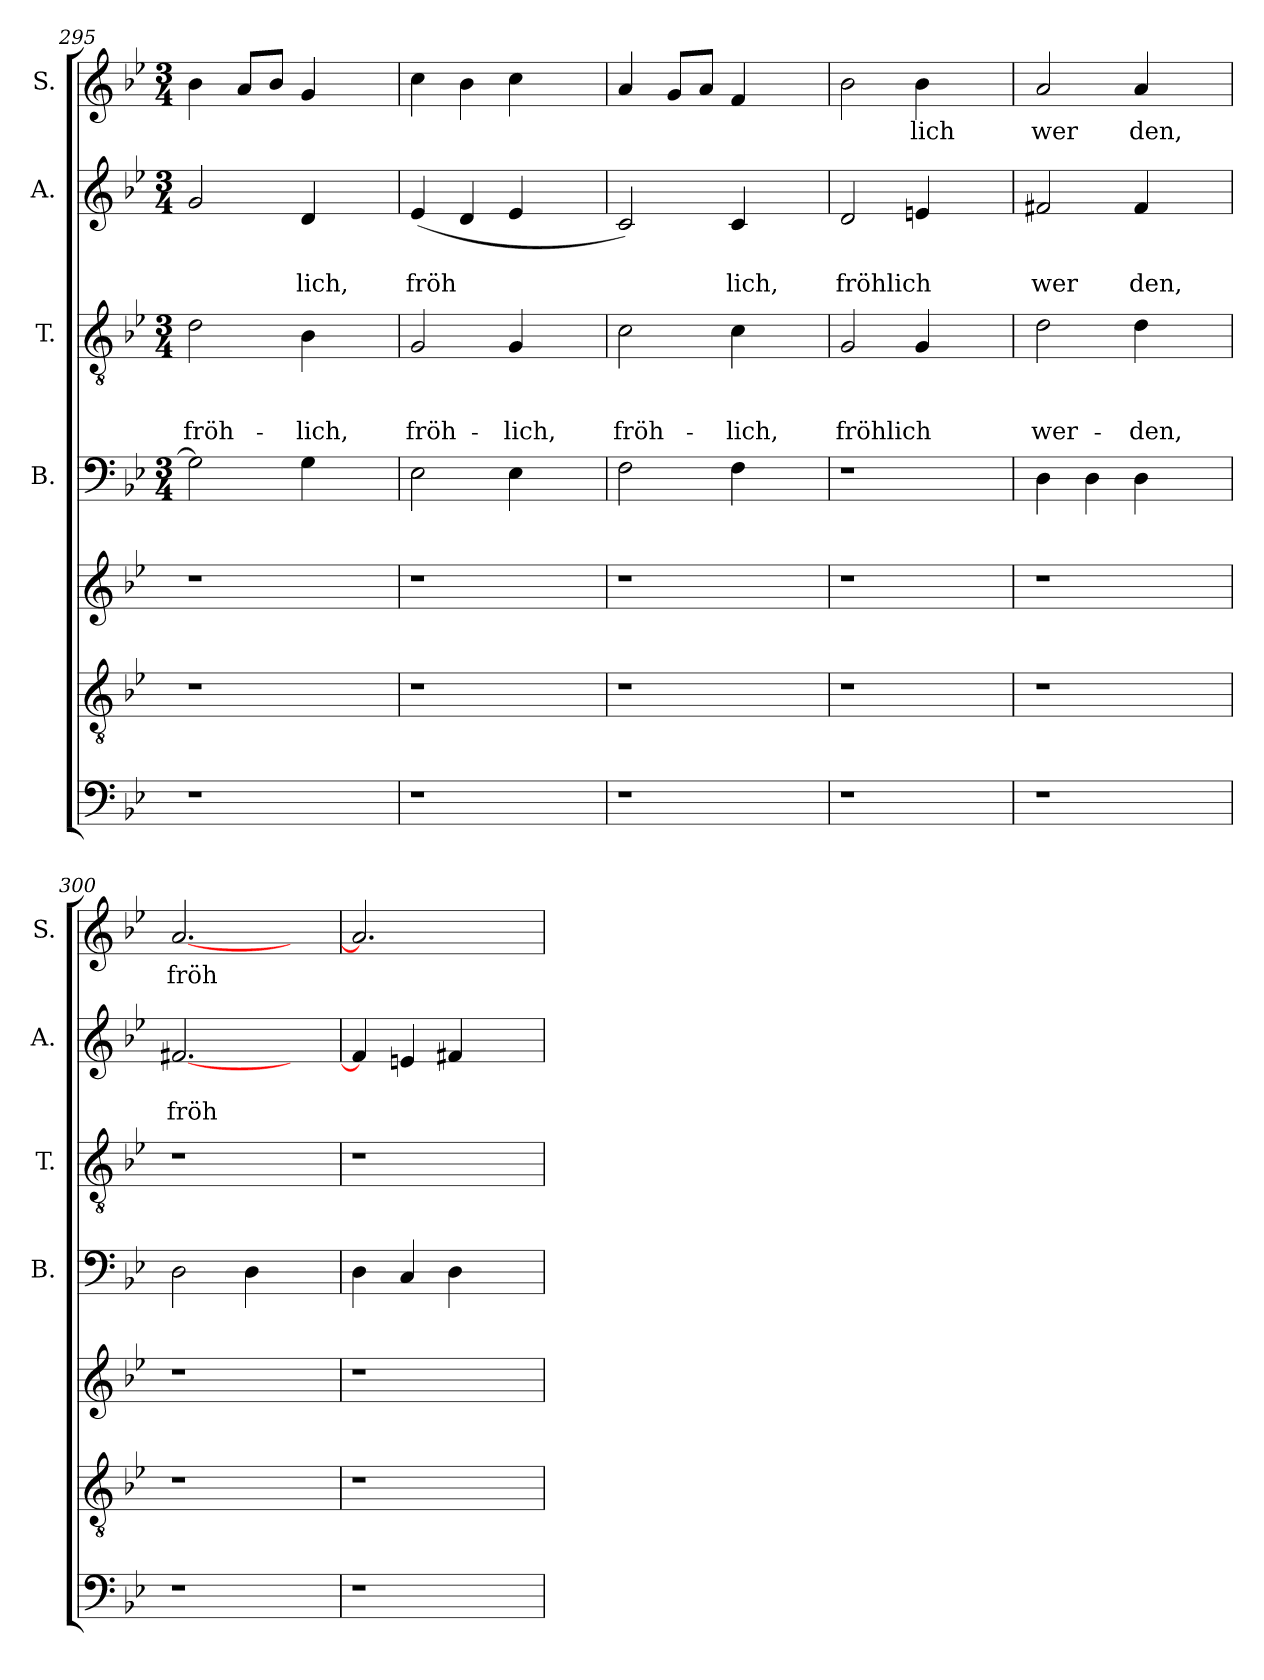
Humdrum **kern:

**kern	**kern	**kern	**kern	**kern	**text	**text	**text	**kern	**text	**text	**kern	**text
*part7	*part6	*part5	*part4	*part3	*part3	*part3	*part3	*part2	*part2	*part2	*part1	*part1
*staff7	*staff6	*staff5	*staff4	*staff3	*staff3	*staff3	*staff3	*staff2	*staff2	*staff2	*staff1	*staff1
*	*	*	*I"B.	*I"T.	*	*	*	*I"A.	*	*	*I"S.	*
*	*	*	*I'B.	*I'T.	*	*	*	*I'A.	*	*	*I'S.	*
*clefF4	*clefGv2	*clefG2	*clefF4	*clefGv2	*	*	*	*clefG2	*	*	*clefG2	*
*k[b-e-]	*k[b-e-]	*k[b-e-]	*k[b-e-]	*k[b-e-]	*	*	*	*k[b-e-]	*	*	*k[b-e-]	*
*B-:	*B-:	*B-:	*B-:	*B-:	*	*	*	*B-:	*	*	*B-:	*
*	*	*	*M3/4	*M3/4	*	*	*	*M3/4	*	*	*M3/4	*
=295	=295	=295	=295	=295	=295	=295	=295	=295	=295	=295	=295	=295
!	!	!	!	!	!	!	!LO:LY:b	!	!	!	!	!
1r	1r	1r	2G\]	2d\	.	.	fröh-	2g/	.	.	4b-\	.
.	.	.	.	.	.	.	.	.	.	.	8a/L	.
.	.	.	.	.	.	.	.	.	.	.	8b-/J	.
!	!	!	!	!	!	!	!LO:LY:b	!	!	!LO:LY:b	!	!
.	.	.	4G\	4B-\	.	.	-lich,	4d/	.	lich,	4g/	.
.	.	.	4ryy	4ryy	.	.	.	4ryy	.	.	4ryy	.
=296	=296	=296	=296	=296	=296	=296	=296	=296	=296	=296	=296	=296
!	!	!	!	!	!	!	!LO:LY:b	!	!	!LO:LY:b	!	!
1r	1r	1r	2E-\	2G/	.	.	fröh-	(<4e-/	.	fröh	4cc\	.
.	.	.	.	.	.	.	.	4d/	.	.	4b-\	.
!	!	!	!	!	!	!	!LO:LY:b	!	!	!	!	!
.	.	.	4E-\	4G/	.	.	-lich,	4e-/	.	.	4cc\	.
.	.	.	4ryy	4ryy	.	.	.	4ryy	.	.	4ryy	.
=297	=297	=297	=297	=297	=297	=297	=297	=297	=297	=297	=297	=297
!	!	!	!	!	!	!	!LO:LY:b	!	!	!	!	!
1r	1r	1r	2F\	2c\	.	.	fröh-	2c/)	.	.	4a/	.
.	.	.	.	.	.	.	.	.	.	.	8g/L	.
.	.	.	.	.	.	.	.	.	.	.	8a/J	.
!	!	!	!	!	!	!	!LO:LY:b	!	!	!LO:LY:b	!	!
.	.	.	4F\	4c\	.	.	-lich,	4c/	.	lich,	4f/	.
.	.	.	4ryy	4ryy	.	.	.	4ryy	.	.	4ryy	.
=298	=298	=298	=298	=298	=298	=298	=298	=298	=298	=298	=298	=298
!	!	!	!LO:N:vis=1	!	!	!	!LO:LY:b	!	!	!LO:LY:b	!	!
1r	1r	1r	2.r	2G/	.	.	fröhlich	2d/	.	fröhlich	2b-\	.
!	!	!	!	!	!	!	!	!	!	!	!	!LO:LY:b
.	.	.	.	4G/	.	.	.	4en/	.	.	4b-\	lich
.	.	.	4ryy	4ryy	.	.	.	4ryy	.	.	4ryy	.
=299	=299	=299	=299	=299	=299	=299	=299	=299	=299	=299	=299	=299
!	!	!	!	!	!	!	!LO:LY:b	!	!	!LO:LY:b	!	!LO:LY:b
1r	1r	1r	4D\	2d\	.	.	wer-	2f#X/	.	wer	2a/	wer
.	.	.	4D\	.	.	.	.	.	.	.	.	.
!	!	!	!	!	!	!	!LO:LY:b	!	!	!LO:LY:b	!	!LO:LY:b
.	.	.	4D\	4d\	.	.	-den,	4f#/	.	den,	4a/	den,
.	.	.	4ryy	4ryy	.	.	.	4ryy	.	.	4ryy	.
=300	=300	=300	=300	=300	=300	=300	=300	=300	=300	=300	=300	=300
!	!	!	!	!LO:N:vis=1	!	!	!	!	!	!LO:LY:b	!	!LO:LY:b
1r	1r	1r	2D\	2.r	.	.	.	[<2.f#X/	.	fröh	[<2.a/	fröh
.	.	.	4D\	.	.	.	.	.	.	.	.	.
.	.	.	4ryy	4ryy	.	.	.	4ryy	.	.	4ryy	.
=301	=301	=301	=301	=301	=301	=301	=301	=301	=301	=301	=301	=301
!	!	!	!	!LO:N:vis=1	!	!	!	!	!	!	!	!
1r	1r	1r	4D\	2.r	.	.	.	4f#/]	.	.	2.a/]	.
.	.	.	4C/	.	.	.	.	4en/	.	.	.	.
.	.	.	4D\	.	.	.	.	4f#X/	.	.	.	.
.	.	.	4ryy	4ryy	.	.	.	4ryy	.	.	4ryy	.
=	=	=	=	=	=	=	=	=	=	=	=	=
*-	*-	*-	*-	*-	*-	*-	*-	*-	*-	*-	*-	*-
